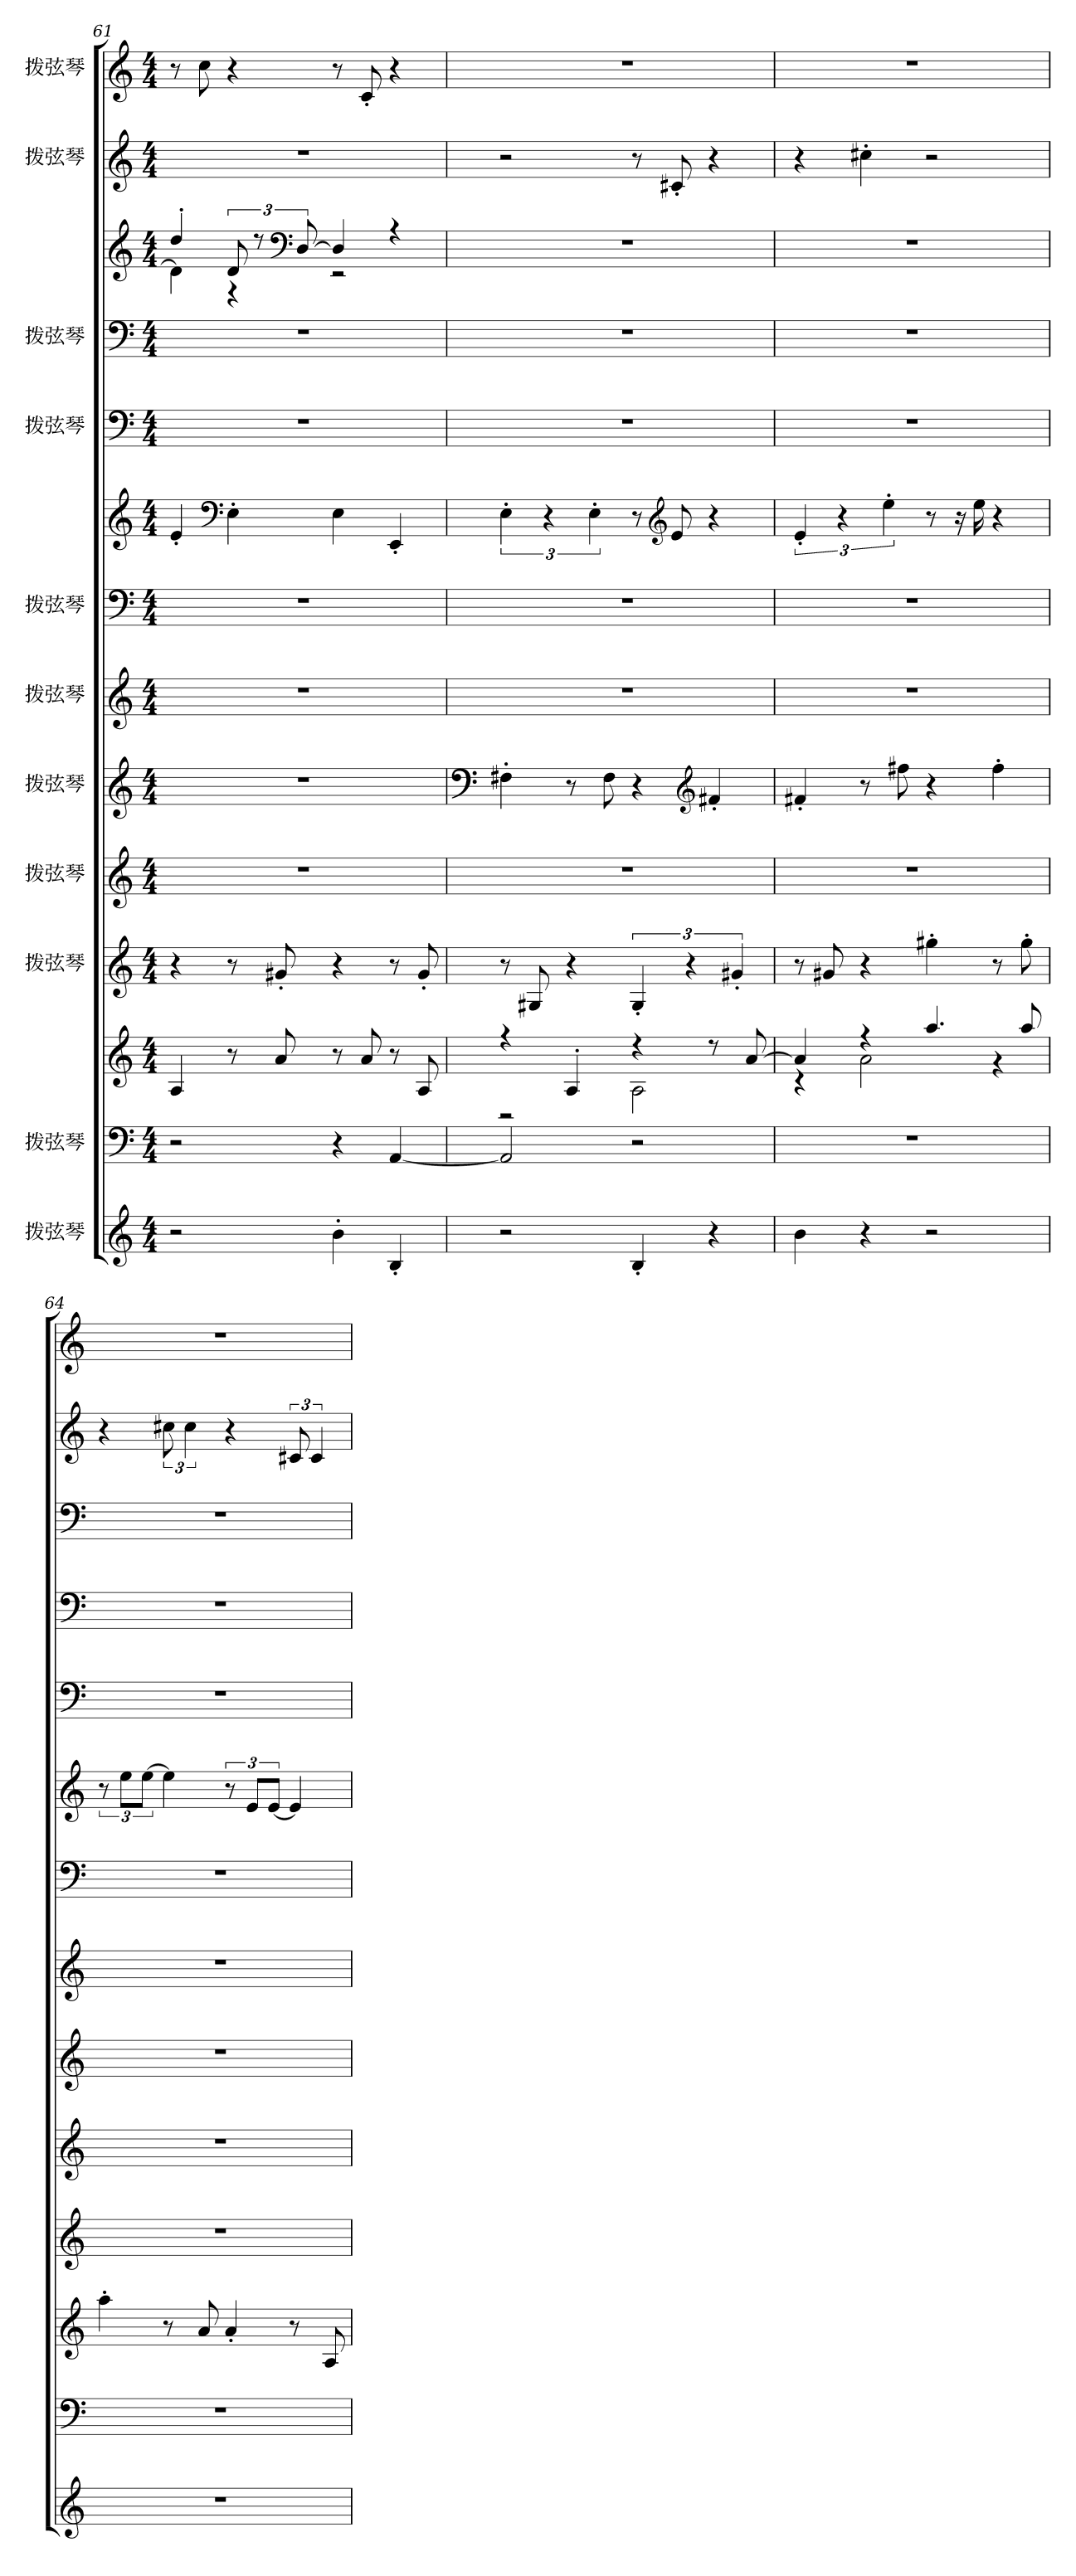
**kern	**kern	**kern	**kern	**kern	**kern	**kern	**kern	**kern	**kern	**kern	**kern	**kern	**kern
*part11	*part10	*part10	*part9	*part8	*part7	*part6	*part5	*part5	*part4	*part3	*part3	*part2	*part1
*staff14	*staff13	*staff12	*staff11	*staff10	*staff9	*staff8	*staff7	*staff6	*staff5	*staff4	*staff3	*staff2	*staff1
*I"拨弦琴	*I"拨弦琴	*	*I"拨弦琴	*I"拨弦琴	*I"拨弦琴	*I"拨弦琴	*I"拨弦琴	*	*I"拨弦琴	*I"拨弦琴	*	*I"拨弦琴	*I"拨弦琴
!!LO:PB:g=z
*clefG2	*clefF4	*clefG2	*clefG2	*clefG2	*clefG2	*clefG2	*clefF4	*clefG2	*clefF4	*clefF4	*clefG2	*clefG2	*clefG2
*k[]	*k[]	*k[]	*k[]	*k[]	*k[]	*k[]	*k[]	*k[]	*k[]	*k[]	*k[]	*k[]	*k[]
*M4/4	*M4/4	*M4/4	*M4/4	*M4/4	*M4/4	*M4/4	*M4/4	*M4/4	*M4/4	*M4/4	*M4/4	*M4/4	*M4/4
=61	=61	=61	=61	=61	=61	=61	=61	=61	=61	=61	=61	=61	=61
*	*	*	*	*	*	*	*	*	*	*	*^	*	*
2r	2r	4A/	4r	1r	1r	1r	1r	4e'/	1r	1r	4dd'/	4d\]	1r	8r
.	.	.	.	.	.	.	.	.	.	.	.	.	.	8cc\
*	*	*	*	*	*	*	*	*clefF4	*	*	*	*	*	*
.	.	8r	8r	.	.	.	.	4E'\	.	.	12d/	4r	.	4r
.	.	.	.	.	.	.	.	.	.	.	12r	.	.	.
.	.	8a/	8g#X'/	.	.	.	.	.	.	.	.	.	.	.
*	*	*	*	*	*	*	*	*	*	*	*clefF4	*	*	*
.	.	.	.	.	.	.	.	.	.	.	[12D/	.	.	.
4b'\	4r	8r	4r	.	.	.	.	4E\	.	.	4D/]	2r	.	8r
.	.	8a/	.	.	.	.	.	.	.	.	.	.	.	8c'/
4B'/	[4AA/	8r	8r	.	.	.	.	4EE'/	.	.	4r	.	.	4r
.	.	8A/	8g#'/	.	.	.	.	.	.	.	.	.	.	.
*	*	*	*	*	*	*	*	*	*	*	*v	*v	*	*
=62	=62	=62	=62	=62	=62	=62	=62	=62	=62	=62	=62	=62	=62
*	*	*	*	*	*clefF4	*	*	*	*	*	*	*	*
*	*	*^	*	*	*	*	*	*	*	*	*	*	*
2r	2AA/]	4r	2r	8r	1r	4F#X'\	1r	1r	6E'\	1r	1r	1r	2r	1r
.	.	.	.	8G#X/	.	.	.	.	.	.	.	.	.	.
.	.	.	.	.	.	.	.	.	6r	.	.	.	.	.
.	.	4A'/	.	4r	.	8r	.	.	.	.	.	.	.	.
.	.	.	.	.	.	.	.	.	6E'\	.	.	.	.	.
.	.	.	.	.	.	8F#\	.	.	.	.	.	.	.	.
4B'/	2r	4r	2A\	6G#'/	.	4r	.	.	8r	.	.	.	8r	.
*	*	*	*	*	*	*	*	*	*clefG2	*	*	*	*	*
.	.	.	.	.	.	.	.	.	8e/	.	.	.	8c#X'/	.
.	.	.	.	6r	.	.	.	.	.	.	.	.	.	.
*	*	*	*	*	*	*clefG2	*	*	*	*	*	*	*	*
4r	.	8r	.	.	.	4f#X'/	.	.	4r	.	.	.	4r	.
.	.	.	.	6g#X'/	.	.	.	.	.	.	.	.	.	.
.	.	[8a/	.	.	.	.	.	.	.	.	.	.	.	.
=63	=63	=63	=63	=63	=63	=63	=63	=63	=63	=63	=63	=63	=63	=63
4b\	1r	4a/]	4r	8r	1r	4f#X'/	1r	1r	6e'/	1r	1r	1r	4r	1r
.	.	.	.	8g#X/	.	.	.	.	.	.	.	.	.	.
.	.	.	.	.	.	.	.	.	6r	.	.	.	.	.
4r	.	4r	2a\	4r	.	8r	.	.	.	.	.	.	4cc#X'\	.
.	.	.	.	.	.	.	.	.	6ee'\	.	.	.	.	.
.	.	.	.	.	.	8ff#X\	.	.	.	.	.	.	.	.
2r	.	4.aa/	.	4gg#X'\	.	4r	.	.	8r	.	.	.	2r	.
.	.	.	.	.	.	.	.	.	16r	.	.	.	.	.
.	.	.	.	.	.	.	.	.	16ee\	.	.	.	.	.
.	.	.	4r	8r	.	4ff#'\	.	.	4r	.	.	.	.	.
.	.	8aa/	.	8gg#'\	.	.	.	.	.	.	.	.	.	.
*	*	*v	*v	*	*	*	*	*	*	*	*	*	*	*
!!LO:PB:g=z
=64	=64	=64	=64	=64	=64	=64	=64	=64	=64	=64	=64	=64	=64
1r	1r	4aa'\	1r	1r	1r	1r	1r	12r	1r	1r	1r	4r	1r
.	.	.	.	.	.	.	.	12ee\L	.	.	.	.	.
.	.	.	.	.	.	.	.	[12ee\J	.	.	.	.	.
.	.	8r	.	.	.	.	.	4ee\]	.	.	.	12cc#X\	.
.	.	.	.	.	.	.	.	.	.	.	.	6cc#\	.
.	.	8a/	.	.	.	.	.	.	.	.	.	.	.
.	.	4a'/	.	.	.	.	.	12r	.	.	.	4r	.
.	.	.	.	.	.	.	.	12e/L	.	.	.	.	.
.	.	.	.	.	.	.	.	[12e/J	.	.	.	.	.
.	.	8r	.	.	.	.	.	4e/]	.	.	.	12c#X/	.
.	.	.	.	.	.	.	.	.	.	.	.	6c#/	.
.	.	8A/	.	.	.	.	.	.	.	.	.	.	.
=	=	=	=	=	=	=	=	=	=	=	=	=	=
*-	*-	*-	*-	*-	*-	*-	*-	*-	*-	*-	*-	*-	*-
